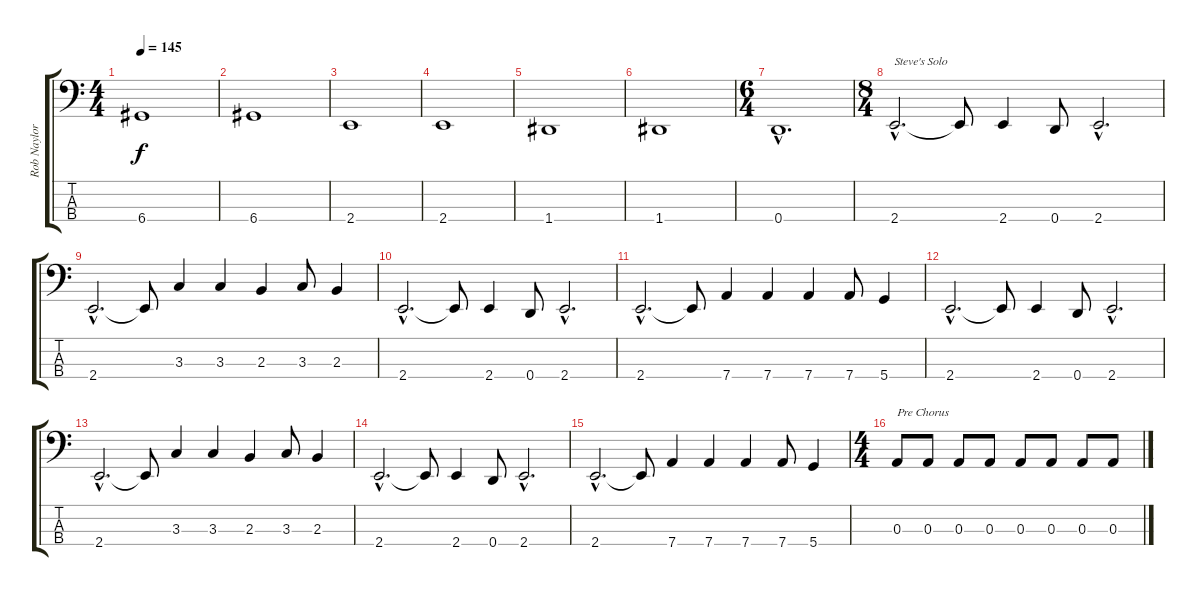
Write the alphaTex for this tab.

\track ("Rob Naylor" "Rob Naylor") {instrument electricbasspick}
\staff {score tabs}
\tuning (G2 D2 A1 D1) {hide}
\ts (4 4)
\tempo 145
\clef f4
\ks c
6.4.1{dy f} |
6.4.1 |
2.4.1 |
2.4.1 |
1.4.1 |
1.4.1 |
\ts (6 4)
0.4{hac}.1{d} |
\ts (8 4)
2.4{hac}.2{d txt "Steve's Solo"} 2.4{t}.8 2.4.4 0.4.8 2.4{hac}.2{d} |
2.4{hac}.2{d} 2.4{t}.8 3.3.4 3.3.4 2.3.4 3.3.8 2.3.4 |
2.4{hac}.2{d} 2.4{t}.8 2.4.4 0.4.8 2.4{hac}.2{d} |
2.4{hac}.2{d} 2.4{t}.8 7.4.4 7.4.4 7.4.4 7.4.8 5.4.4 |
2.4{hac}.2{d} 2.4{t}.8 2.4.4 0.4.8 2.4{hac}.2{d} |
2.4{hac}.2{d} 2.4{t}.8 3.3.4 3.3.4 2.3.4 3.3.8 2.3.4 |
2.4{hac}.2{d} 2.4{t}.8 2.4.4 0.4.8 2.4{hac}.2{d} |
2.4{hac}.2{d} 2.4{t}.8 7.4.4 7.4.4 7.4.4 7.4.8 5.4.4 |
\ts (4 4)
0.3.8{txt "Pre Chorus"} 0.3.8 0.3.8 0.3.8 0.3.8 0.3.8 0.3.8 0.3.8
